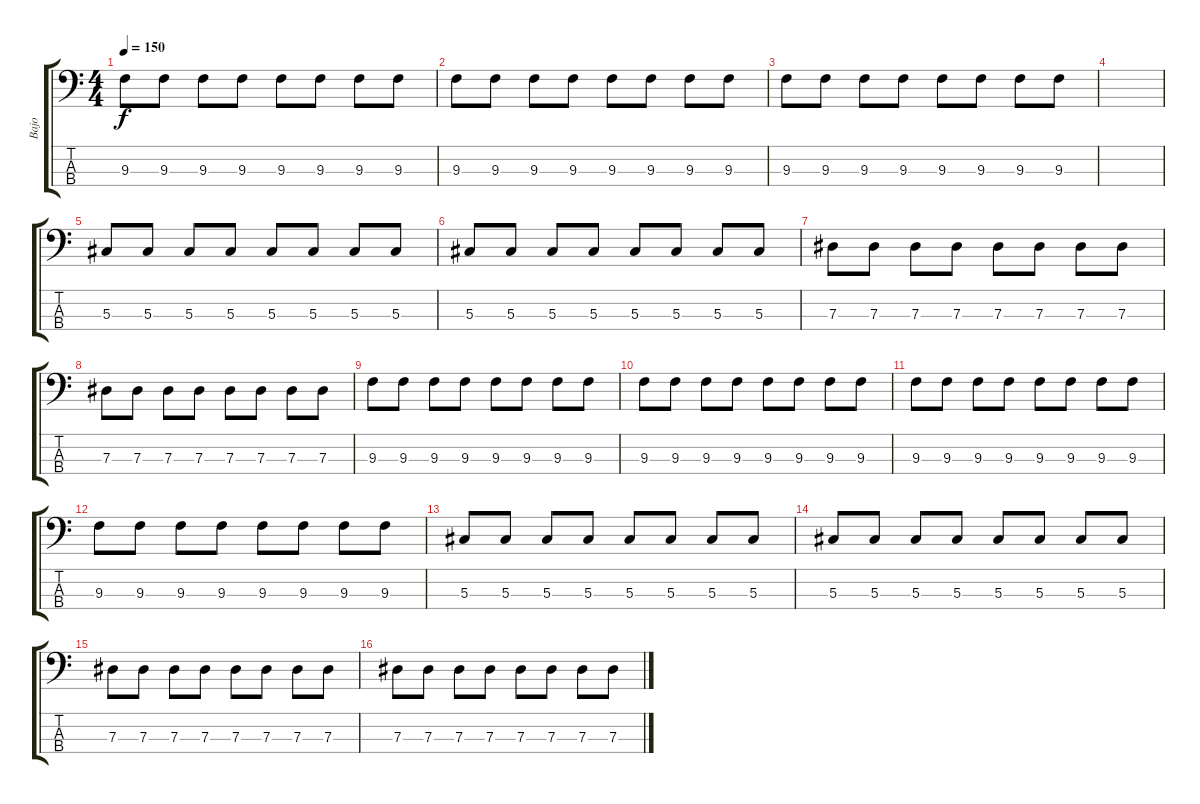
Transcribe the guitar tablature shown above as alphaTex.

\track ("Bajo" "Bajo") {instrument electricbassfinger}
\staff {score tabs}
\tuning (Gb2 Db2 Ab1 Db1) {hide}
\ts (4 4)
\tempo 150
\clef f4
\ks c
9.3.8{dy f} 9.3.8 9.3.8 9.3.8 9.3.8 9.3.8 9.3.8 9.3.8 |
9.3.8 9.3.8 9.3.8 9.3.8 9.3.8 9.3.8 9.3.8 9.3.8 |
9.3.8 9.3.8 9.3.8 9.3.8 9.3.8 9.3.8 9.3.8 9.3.8 |
|
5.3.8 5.3.8 5.3.8 5.3.8 5.3.8 5.3.8 5.3.8 5.3.8 |
5.3.8 5.3.8 5.3.8 5.3.8 5.3.8 5.3.8 5.3.8 5.3.8 |
7.3.8 7.3.8 7.3.8 7.3.8 7.3.8 7.3.8 7.3.8 7.3.8 |
7.3.8 7.3.8 7.3.8 7.3.8 7.3.8 7.3.8 7.3.8 7.3.8 |
9.3.8 9.3.8 9.3.8 9.3.8 9.3.8 9.3.8 9.3.8 9.3.8 |
9.3.8 9.3.8 9.3.8 9.3.8 9.3.8 9.3.8 9.3.8 9.3.8 |
9.3.8 9.3.8 9.3.8 9.3.8 9.3.8 9.3.8 9.3.8 9.3.8 |
9.3.8 9.3.8 9.3.8 9.3.8 9.3.8 9.3.8 9.3.8 9.3.8 |
5.3.8 5.3.8 5.3.8 5.3.8 5.3.8 5.3.8 5.3.8 5.3.8 |
5.3.8 5.3.8 5.3.8 5.3.8 5.3.8 5.3.8 5.3.8 5.3.8 |
7.3.8 7.3.8 7.3.8 7.3.8 7.3.8 7.3.8 7.3.8 7.3.8 |
7.3.8 7.3.8 7.3.8 7.3.8 7.3.8 7.3.8 7.3.8 7.3.8
